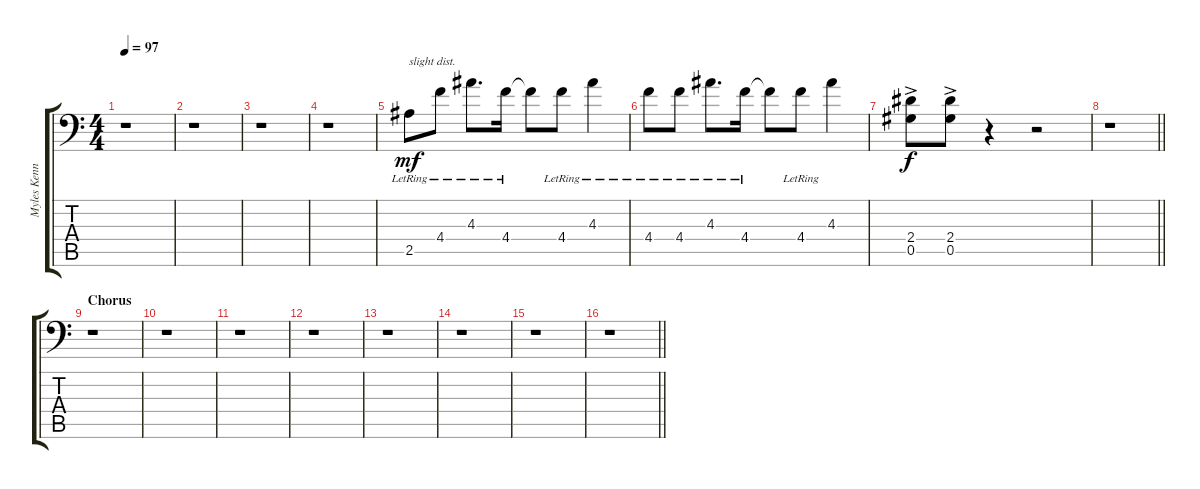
\track ("Myles Kennedy" "Myles Kenn") {instrument distortionguitar}
\staff {score tabs}
\tuning (Eb4 Bb3 Gb3 Db3 Ab2 Bb1) {hide}
\ts (4 4)
\tempo 97
\clef f4
\ks c
r.1{dy mf} |
r.1 |
r.1 |
r.1 |
2.5{lr}.8{txt "slight dist." volume 13} 4.4{lr}.8 4.3{lr}.8{d} 4.4{lr}.16 4.4{t}.8 4.4{lr}.8 4.3{lr}.4 |
4.4{lr}.8 4.4{lr}.8 4.3{lr}.8{d} 4.4{lr}.16 4.4{t}.8 4.4{lr}.8 4.3.4 |
(2.4{ac} 0.5{ac}).8{dy f} (2.4{ac} 0.5{ac}).8 r.4 r.2 |
\barLineRight lightlight
r.1 |
\section ("" "Chorus")
r.1 |
r.1 |
r.1 |
r.1 |
r.1 |
r.1 |
r.1 |
\barLineRight lightlight
r.1
